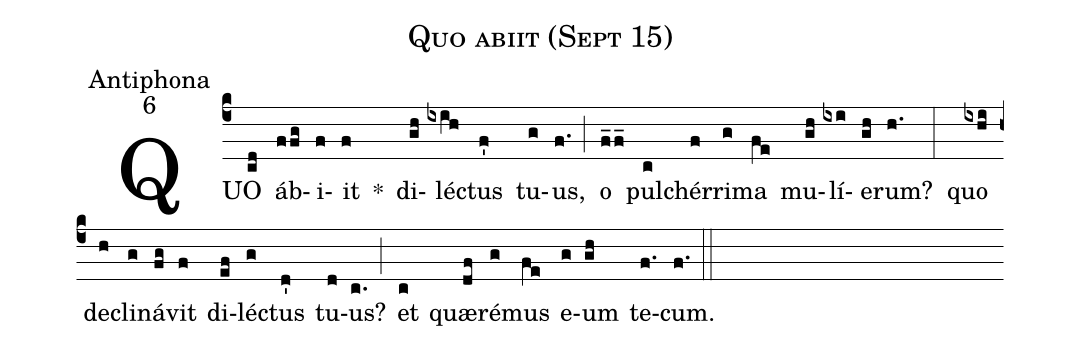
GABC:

name:Quo abiit (Sept 15);
office-part:Antiphona;
mode:6;
%%
(c4) QUO(cd) áb(ffg)i(f)it(f) *() di(gh)lé(ixih)ctus(f') tu(g)us,(f.) (;) o(f_2f_) pul(c)chér(f)ri(g)ma(fe) mu(gh)lí(ixi)e(gh)rum?(h.) (:) quo(ixhi) de(h)cli(g)ná(fg)vit(f) di(ef)lé(g)ctus(d') tu(d)us?(c.) (;) et(c) quæ(df)ré(g)mus(fe) e(g)um(gh) te(f.)cum.(f.) (::)
%<eu>E(h) u(h) o(f) u(gh) a(g) e.</eu>(f.) (::)
